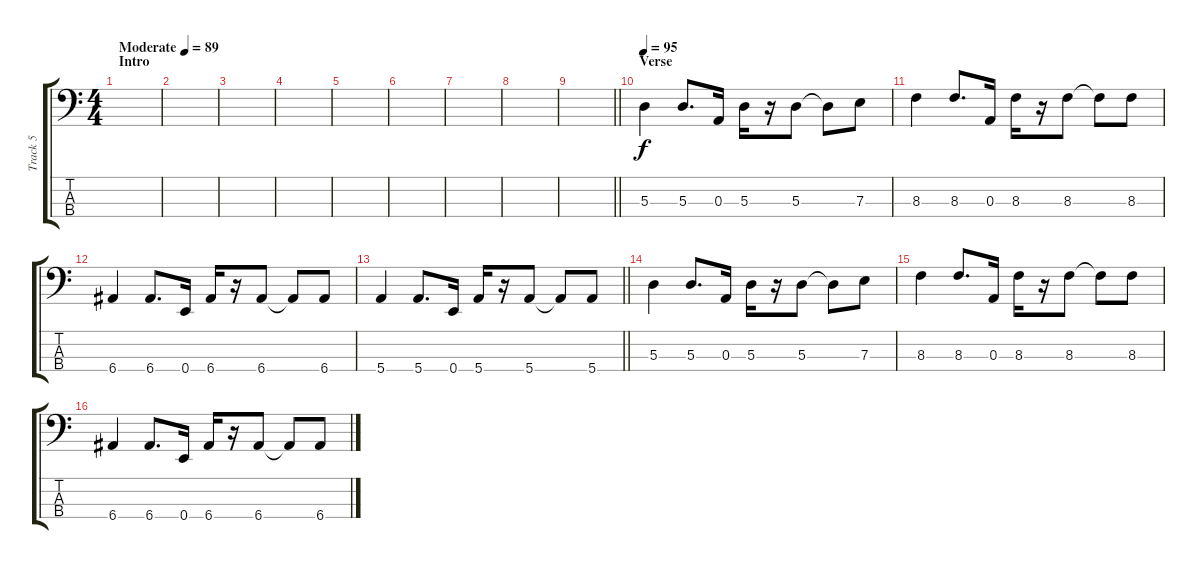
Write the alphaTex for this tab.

\track ("Track 5" "Track 5") {instrument electricbassfinger}
\staff {score tabs}
\tuning (G2 D2 A1 E1) {hide}
\ts (4 4)
\section ("" "Intro")
\tempo (89 "Moderate")
\clef f4
\ks c
|
|
|
|
|
|
|
|
\barLineRight lightlight
|
\section ("" "Verse")
\tempo 95
5.3.4 5.3.8{d} 0.3.16 5.3.16 r.16 5.3.8 5.3{t}.8 7.3.8 |
8.3.4 8.3.8{d} 0.3.16 8.3.16 r.16 8.3.8 8.3{t}.8 8.3.8 |
6.4.4 6.4.8{d} 0.4.16 6.4.16 r.16 6.4.8 6.4{t}.8 6.4.8 |
\barLineRight lightlight
5.4.4 5.4.8{d} 0.4.16 5.4.16 r.16 5.4.8 5.4{t}.8 5.4.8 |
5.3.4 5.3.8{d} 0.3.16 5.3.16 r.16 5.3.8 5.3{t}.8 7.3.8 |
8.3.4 8.3.8{d} 0.3.16 8.3.16 r.16 8.3.8 8.3{t}.8 8.3.8 |
6.4.4 6.4.8{d} 0.4.16 6.4.16 r.16 6.4.8 6.4{t}.8 6.4.8
